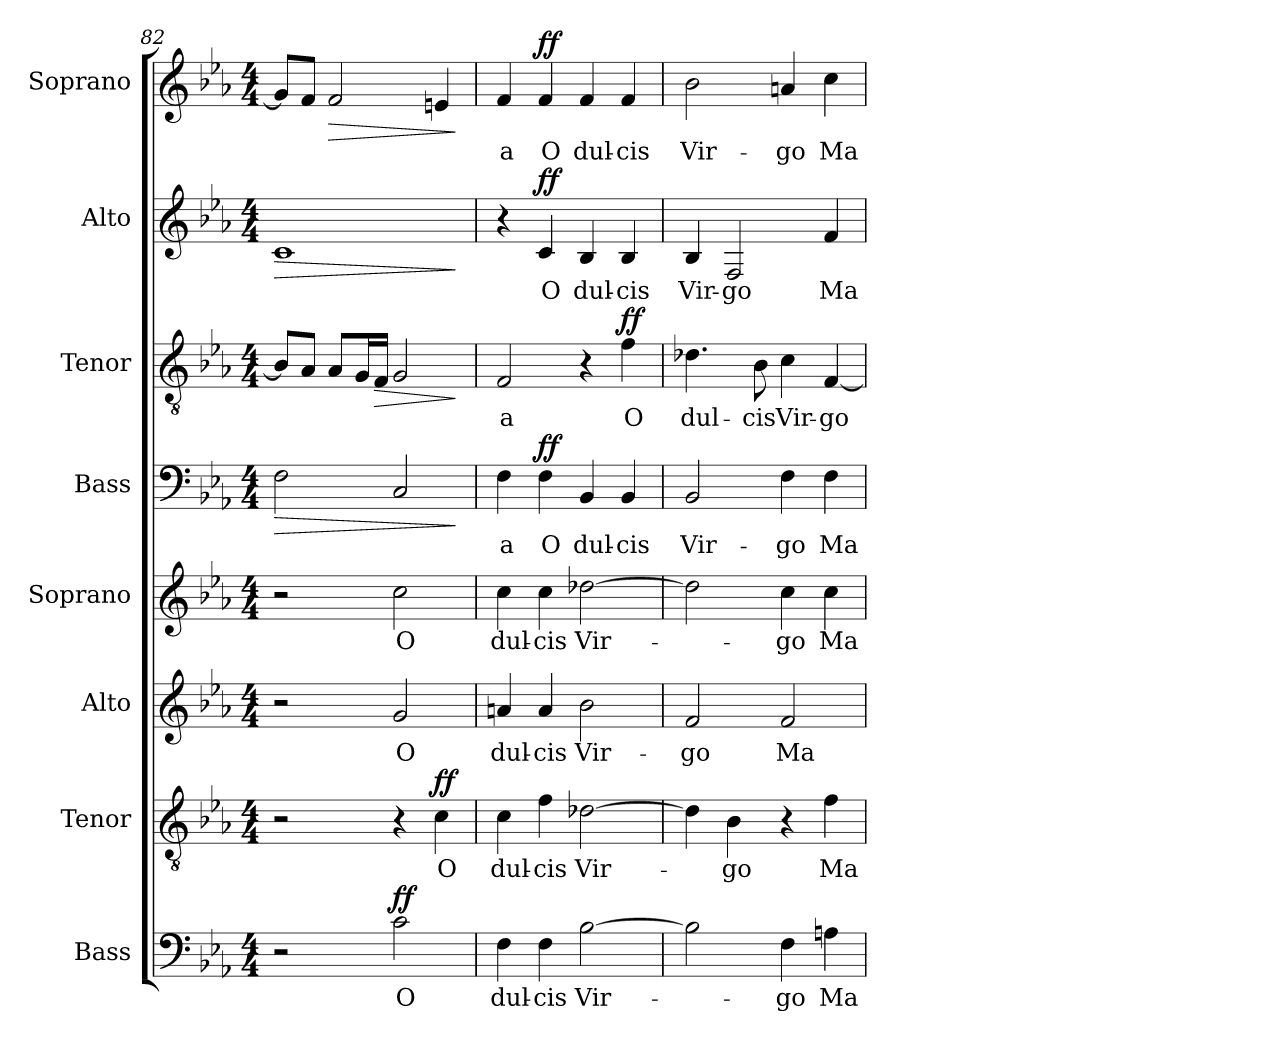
**kern	**text	**dynam	**kern	**text	**dynam	**kern	**text	**kern	**text	**kern	**text	**dynam	**kern	**text	**dynam	**kern	**text	**dynam	**kern	**text	**dynam
*part8	*part8	*part8	*part7	*part7	*part7	*part6	*part6	*part5	*part5	*part4	*part4	*part4	*part3	*part3	*part3	*part2	*part2	*part2	*part1	*part1	*part1
*staff8	*staff8	*staff8	*staff7	*staff7	*staff7	*staff6	*staff6	*staff5	*staff5	*staff4	*staff4	*staff4	*staff3	*staff3	*staff3	*staff2	*staff2	*staff2	*staff1	*staff1	*staff1
*I"Bass	*	*	*I"Tenor	*	*	*I"Alto	*	*I"Soprano	*	*I"Bass	*	*	*I"Tenor	*	*	*I"Alto	*	*	*I"Soprano	*	*
*I'B.	*	*	*I'T.	*	*	*I'A.	*	*I'S.	*	*I'B.	*	*	*I'T.	*	*	*I'A.	*	*	*I'S.	*	*
*clefF4	*	*	*clefGv2	*	*	*clefG2	*	*clefG2	*	*clefF4	*	*	*clefGv2	*	*	*clefG2	*	*	*clefG2	*	*
*	*	*	*ITrd7c12	*	*	*	*	*	*	*	*	*	*ITrd7c12	*	*	*	*	*	*	*	*
*k[b-e-a-]	*	*	*k[b-e-a-]	*	*	*k[b-e-a-]	*	*k[b-e-a-]	*	*k[b-e-a-]	*	*	*k[b-e-a-]	*	*	*k[b-e-a-]	*	*	*k[b-e-a-]	*	*
*E-:	*	*	*E-:	*	*	*E-:	*	*E-:	*	*E-:	*	*	*E-:	*	*	*E-:	*	*	*E-:	*	*
*M4/4	*	*	*M4/4	*	*	*M4/4	*	*M4/4	*	*M4/4	*	*	*M4/4	*	*	*M4/4	*	*	*M4/4	*	*
=82	=82	=82	=82	=82	=82	=82	=82	=82	=82	=82	=82	=82	=82	=82	=82	=82	=82	=82	=82	=82	=82
!	!	!	!	!	!	!	!	!	!	!	!	!LO:HP:b	!	!	!	!	!	!LO:HP:b	!	!	!
2r	.	.	2r	.	.	2r	.	2r	.	2Fi\	.	>	8BB-i/L]	.	.	1ci	.	>	8gi/L]	.	.
.	.	.	.	.	.	.	.	.	.	.	.	.	8AA-i/J	.	.	.	.	.	8fi/J	.	.
!	!	!	!	!	!	!	!	!	!	!	!	!	!	!	!	!	!	!	!	!	!LO:HP:b
.	.	.	.	.	.	.	.	.	.	.	.	.	8AA-i/L	.	.	.	.	.	2fi/	.	>
.	.	.	.	.	.	.	.	.	.	.	.	.	16GGi/L	.	.	.	.	.	.	.	.
!	!	!	!	!	!	!	!	!	!	!	!	!	!	!	!LO:HP:b	!	!	!	!	!	!
.	.	.	.	.	.	.	.	.	.	.	.	.	16FFi/JJ	.	>	.	.	.	.	.	.
!	!LO:LY:b:color=#000000	!	!	!	!	!	!	!	!	!	!	!	!	!	!	!	!	!	!	!	!
!	!	!	!	!	!	!	!LO:LY:b:color=#000000	!	!	!	!	!	!	!	!	!	!	!	!	!	!
!	!	!	!	!	!	!	!	!	!LO:LY:b:color=#000000	!	!	!	!	!	!	!	!	!	!	!	!
2ci\	O	ff	4r	.	.	2gi/	O	2cci\	O	2Ci/	.	.	2GGi/	.	.	.	.	.	.	.	.
!	!	!	!	!LO:LY:b:color=#000000	!	!	!	!	!	!	!	!	!	!	!	!	!	!	!	!	!
.	.	.	4Ci\	O	ff	.	.	.	.	.	.	.	.	.	.	.	.	.	4eni/	.	.
.	.	.	.	.	.	.	.	.	.	.	.	]	.	.	]	.	.	]	.	.	]
!!LO:LB:g=z
=83	=83	=83	=83	=83	=83	=83	=83	=83	=83	=83	=83	=83	=83	=83	=83	=83	=83	=83	=83	=83	=83
!	!LO:LY:b:color=#000000	!	!	!	!	!	!	!	!	!	!	!	!	!	!	!	!	!	!	!	!
!	!	!	!	!LO:LY:b:color=#000000	!	!	!	!	!	!	!	!	!	!	!	!	!	!	!	!	!
!	!	!	!	!	!	!	!LO:LY:b:color=#000000	!	!	!	!	!	!	!	!	!	!	!	!	!	!
!	!	!	!	!	!	!	!	!	!LO:LY:b:color=#000000	!	!	!	!	!	!	!	!	!	!	!	!
!	!	!	!	!	!	!	!	!	!	!	!LO:LY:b:color=#000000	!	!	!	!	!	!	!	!	!	!
!	!	!	!	!	!	!	!	!	!	!	!	!	!	!LO:LY:b:color=#000000	!	!	!	!	!	!	!
!	!	!	!	!	!	!	!	!	!	!	!	!	!	!	!	!	!	!	!	!LO:LY:b:color=#000000	!
4Fi\	dul-	.	4Ci\	dul-	.	4ani/	dul-	4cci\	dul-	4Fi\	-a	.	2FFi/	-a	.	4r	.	.	4fi/	-a	.
!	!LO:LY:b:color=#000000	!	!	!	!	!	!	!	!	!	!	!	!	!	!	!	!	!	!	!	!
!	!	!	!	!LO:LY:b:color=#000000	!	!	!	!	!	!	!	!	!	!	!	!	!	!	!	!	!
!	!	!	!	!	!	!	!LO:LY:b:color=#000000	!	!	!	!	!	!	!	!	!	!	!	!	!	!
!	!	!	!	!	!	!	!	!	!LO:LY:b:color=#000000	!	!	!	!	!	!	!	!	!	!	!	!
!	!	!	!	!	!	!	!	!	!	!	!LO:LY:b:color=#000000	!	!	!	!	!	!	!	!	!	!
!	!	!	!	!	!	!	!	!	!	!	!	!	!	!	!	!	!LO:LY:b:color=#000000	!	!	!	!
!	!	!	!	!	!	!	!	!	!	!	!	!	!	!	!	!	!	!	!	!LO:LY:b:color=#000000	!
4Fi\	-cis	.	4Fi\	-cis	.	4ai/	-cis	4cci\	-cis	4Fi\	O	ff	.	.	.	4ci/	O	ff	4fi/	O	ff
!	!LO:LY:b:color=#000000	!	!	!	!	!	!	!	!	!	!	!	!	!	!	!	!	!	!	!	!
!	!	!	!	!LO:LY:b:color=#000000	!	!	!	!	!	!	!	!	!	!	!	!	!	!	!	!	!
!	!	!	!	!	!	!	!LO:LY:b:color=#000000	!	!	!	!	!	!	!	!	!	!	!	!	!	!
!	!	!	!	!	!	!	!	!	!LO:LY:b:color=#000000	!	!	!	!	!	!	!	!	!	!	!	!
!	!	!	!	!	!	!	!	!	!	!	!LO:LY:b:color=#000000	!	!	!	!	!	!	!	!	!	!
!	!	!	!	!	!	!	!	!	!	!	!	!	!	!	!	!	!LO:LY:b:color=#000000	!	!	!	!
!	!	!	!	!	!	!	!	!	!	!	!	!	!	!	!	!	!	!	!	!LO:LY:b:color=#000000	!
[>2B-i\	Vir-	.	[>2D-Xi\	Vir-	.	2b-i\	Vir-	[>2dd-Xi\	Vir-	4BB-i/	dul-	.	4r	.	.	4B-i/	dul-	.	4fi/	dul-	.
!	!	!	!	!	!	!	!	!	!	!	!LO:LY:b:color=#000000	!	!	!	!	!	!	!	!	!	!
!	!	!	!	!	!	!	!	!	!	!	!	!	!	!LO:LY:b:color=#000000	!	!	!	!	!	!	!
!	!	!	!	!	!	!	!	!	!	!	!	!	!	!	!	!	!LO:LY:b:color=#000000	!	!	!	!
!	!	!	!	!	!	!	!	!	!	!	!	!	!	!	!	!	!	!	!	!LO:LY:b:color=#000000	!
.	.	.	.	.	.	.	.	.	.	4BB-i/	-cis	.	4Fi\	O	ff	4B-i/	-cis	.	4fi/	-cis	.
=84	=84	=84	=84	=84	=84	=84	=84	=84	=84	=84	=84	=84	=84	=84	=84	=84	=84	=84	=84	=84	=84
!	!	!	!	!	!	!	!LO:LY:b:color=#000000	!	!	!	!	!	!	!	!	!	!	!	!	!	!
!	!	!	!	!	!	!	!	!	!	!	!LO:LY:b:color=#000000	!	!	!	!	!	!	!	!	!	!
!	!	!	!	!	!	!	!	!	!	!	!	!	!	!LO:LY:b:color=#000000	!	!	!	!	!	!	!
!	!	!	!	!	!	!	!	!	!	!	!	!	!	!	!	!	!LO:LY:b:color=#000000	!	!	!	!
!	!	!	!	!	!	!	!	!	!	!	!	!	!	!	!	!	!	!	!	!LO:LY:b:color=#000000	!
2B-i\]	.	.	4D-i\]	.	.	2fi/	-go	2dd-i\]	.	2BB-i/	Vir-	.	4.D-Xi\	dul-	.	4B-i/	Vir-	.	2b-i\	Vir-	.
!	!	!	!	!LO:LY:b:color=#000000	!	!	!	!	!	!	!	!	!	!	!	!	!	!	!	!	!
!	!	!	!	!	!	!	!	!	!	!	!	!	!	!	!	!	!LO:LY:b:color=#000000	!	!	!	!
.	.	.	4BB-i\	-go	.	.	.	.	.	.	.	.	.	.	.	2Fi/	-go	.	.	.	.
!	!	!	!	!	!	!	!	!	!	!	!	!	!	!LO:LY:b:color=#000000	!	!	!	!	!	!	!
.	.	.	.	.	.	.	.	.	.	.	.	.	8BB-i\	-cis	.	.	.	.	.	.	.
!	!LO:LY:b:color=#000000	!	!	!	!	!	!	!	!	!	!	!	!	!	!	!	!	!	!	!	!
!	!	!	!	!	!	!	!LO:LY:b:color=#000000	!	!	!	!	!	!	!	!	!	!	!	!	!	!
!	!	!	!	!	!	!	!	!	!LO:LY:b:color=#000000	!	!	!	!	!	!	!	!	!	!	!	!
!	!	!	!	!	!	!	!	!	!	!	!LO:LY:b:color=#000000	!	!	!	!	!	!	!	!	!	!
!	!	!	!	!	!	!	!	!	!	!	!	!	!	!LO:LY:b:color=#000000	!	!	!	!	!	!	!
!	!	!	!	!	!	!	!	!	!	!	!	!	!	!	!	!	!	!	!	!LO:LY:b:color=#000000	!
4Fi\	-go	.	4r	.	.	2fi/	Ma-	4cci\	-go	4Fi\	-go	.	4Ci\	Vir-	.	.	.	.	4ani/	-go	.
!	!LO:LY:b:color=#000000	!	!	!	!	!	!	!	!	!	!	!	!	!	!	!	!	!	!	!	!
!	!	!	!	!LO:LY:b:color=#000000	!	!	!	!	!	!	!	!	!	!	!	!	!	!	!	!	!
!	!	!	!	!	!	!	!	!	!LO:LY:b:color=#000000	!	!	!	!	!	!	!	!	!	!	!	!
!	!	!	!	!	!	!	!	!	!	!	!LO:LY:b:color=#000000	!	!	!	!	!	!	!	!	!	!
!	!	!	!	!	!	!	!	!	!	!	!	!	!	!LO:LY:b:color=#000000	!	!	!	!	!	!	!
!	!	!	!	!	!	!	!	!	!	!	!	!	!	!	!	!	!LO:LY:b:color=#000000	!	!	!	!
!	!	!	!	!	!	!	!	!	!	!	!	!	!	!	!	!	!	!	!	!LO:LY:b:color=#000000	!
4Ani\	Ma-	.	4Fi\	Ma-	.	.	.	4cci\	Ma-	4Fi\	Ma-	.	[<4FFi/	-go	.	4fi/	Ma-	.	4cci\	Ma-	.
=	=	=	=	=	=	=	=	=	=	=	=	=	=	=	=	=	=	=	=	=	=
*-	*-	*-	*-	*-	*-	*-	*-	*-	*-	*-	*-	*-	*-	*-	*-	*-	*-	*-	*-	*-	*-
